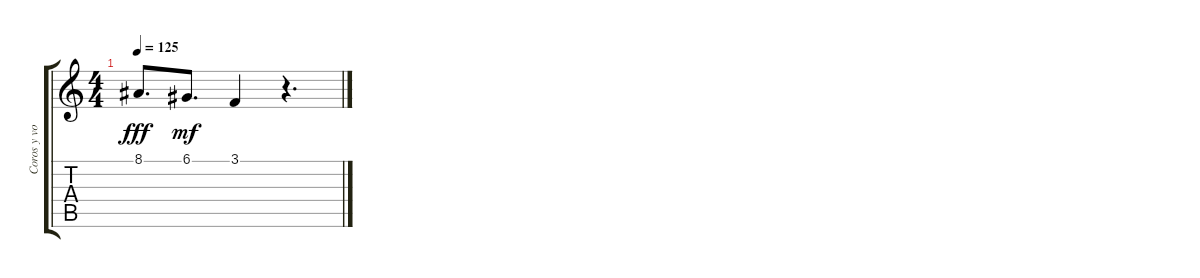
\track ("Coros y voz " "Coros y vo") {instrument choiraahs}
\staff {score tabs}
\tuning (D4 A3 F3 C3 G2 D2) {hide}
\ts (4 4)
\tempo 125
\clef g2
\ks c
8.1.8{d dy fff} 6.1.8{d dy mf} 3.1.4 r.4{d}
